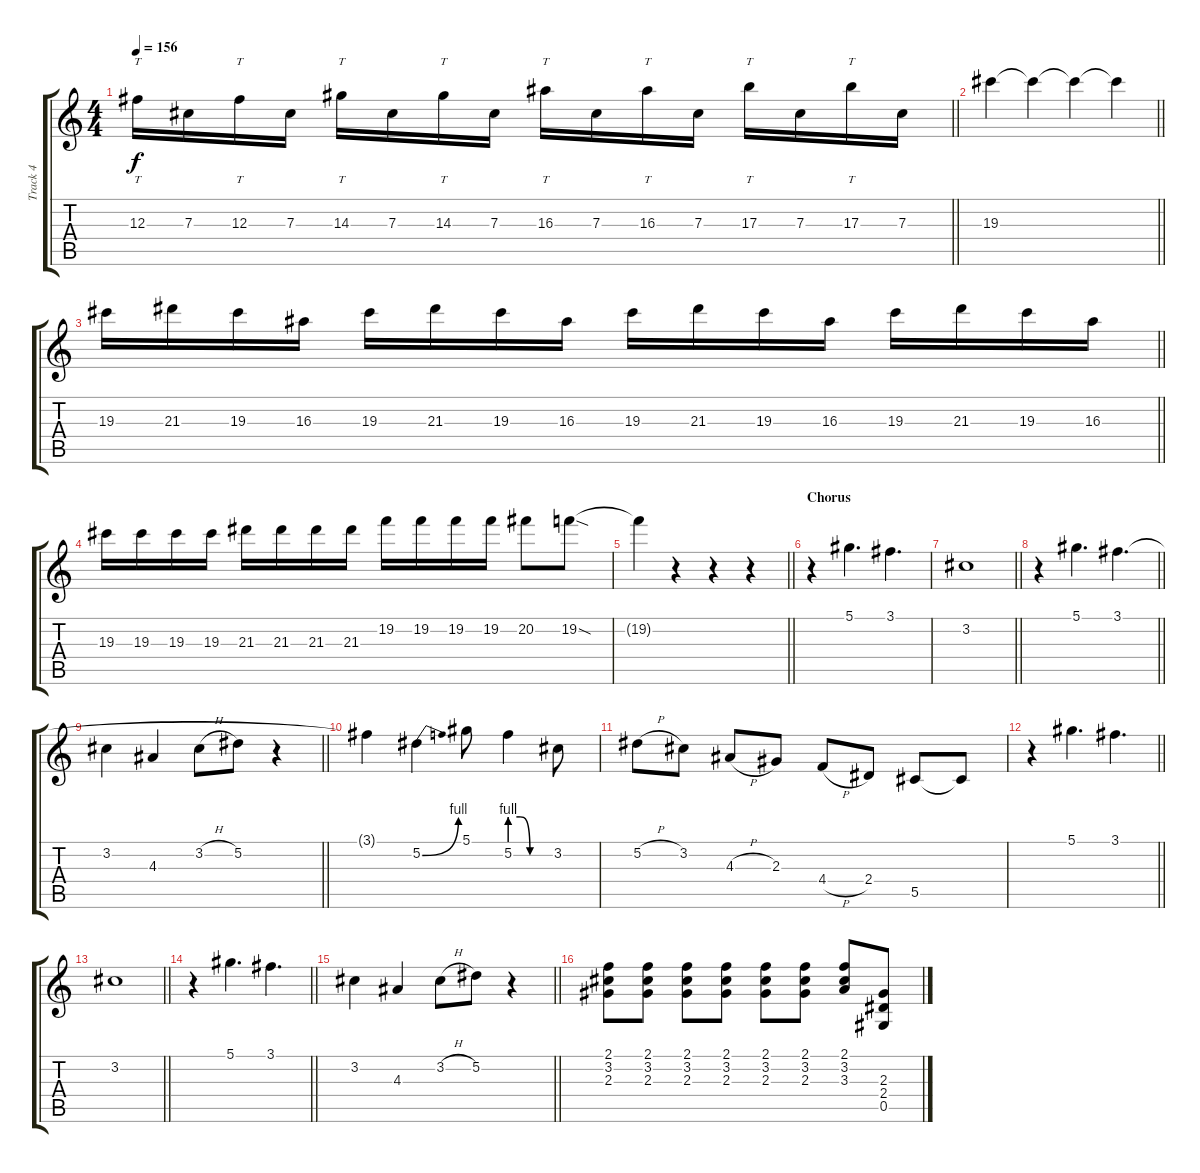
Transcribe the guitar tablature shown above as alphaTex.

\track ("Track 4" "Track 4") {instrument distortionguitar}
\staff {score tabs}
\tuning (Eb4 Bb3 Gb3 Db3 Ab2 Eb2) {hide}
\ts (4 4)
\tempo 156
\clef g2
\barLineRight lightlight
\ks c
12.3.16{tt dy f} 7.3.16 12.3.16{tt} 7.3.16 14.3.16{tt} 7.3.16 14.3.16{tt} 7.3.16 16.3.16{tt} 7.3.16 16.3.16{tt} 7.3.16 17.3.16{tt} 7.3.16 17.3.16{tt} 7.3.16 |
\barLineRight lightlight
19.3.4 19.3{t}.4 19.3{t}.4 19.3{t}.4 |
\barLineRight lightlight
19.3.16 21.3.16 19.3.16 16.3.16 19.3.16 21.3.16 19.3.16 16.3.16 19.3.16 21.3.16 19.3.16 16.3.16 19.3.16 21.3.16 19.3.16 16.3.16 |
19.3.16 19.3.16 19.3.16 19.3.16 21.3.16 21.3.16 21.3.16 21.3.16 19.2.16 19.2.16 19.2.16 19.2.16 20.2.8 19.2{sod}.8 |
\barLineRight lightlight
19.2{t}.4 r.4 r.4 r.4 |
\section ("" "Chorus")
r.4 5.1.4{d} 3.1.4{d} |
\barLineRight lightlight
3.2.1 |
\barLineRight lightlight
r.4 5.1.4{d} 3.1.4{d} |
\barLineRight lightlight
3.2.4 4.3.4 3.2{h}.8 5.2.8 r.4 |
3.1{t}.4 5.2{be (bend 0 0 60 4)}.4 5.1.8 5.2{be (custom 0 4 15 4 30 0 60 0)}.4 3.2.8 |
5.2{h}.8 3.2.8 4.3{h}.8 2.3.8 4.4{h}.8 2.4.8 5.5.8 5.5{t}.8 |
\barLineRight lightlight
r.4 5.1.4{d} 3.1.4{d} |
\barLineRight lightlight
3.2.1 |
\barLineRight lightlight
r.4 5.1.4{d} 3.1.4{d} |
\barLineRight lightlight
3.2.4 4.3.4 3.2{h}.8 5.2.8 r.4 |
(2.1 3.2 2.3).8 (2.1 3.2 2.3).8 (2.1 3.2 2.3).8 (2.1 3.2 2.3).8 (2.1 3.2 2.3).8 (2.1 3.2 2.3).8 (2.1 3.2 3.3).8 (2.3 2.4 0.5).8
